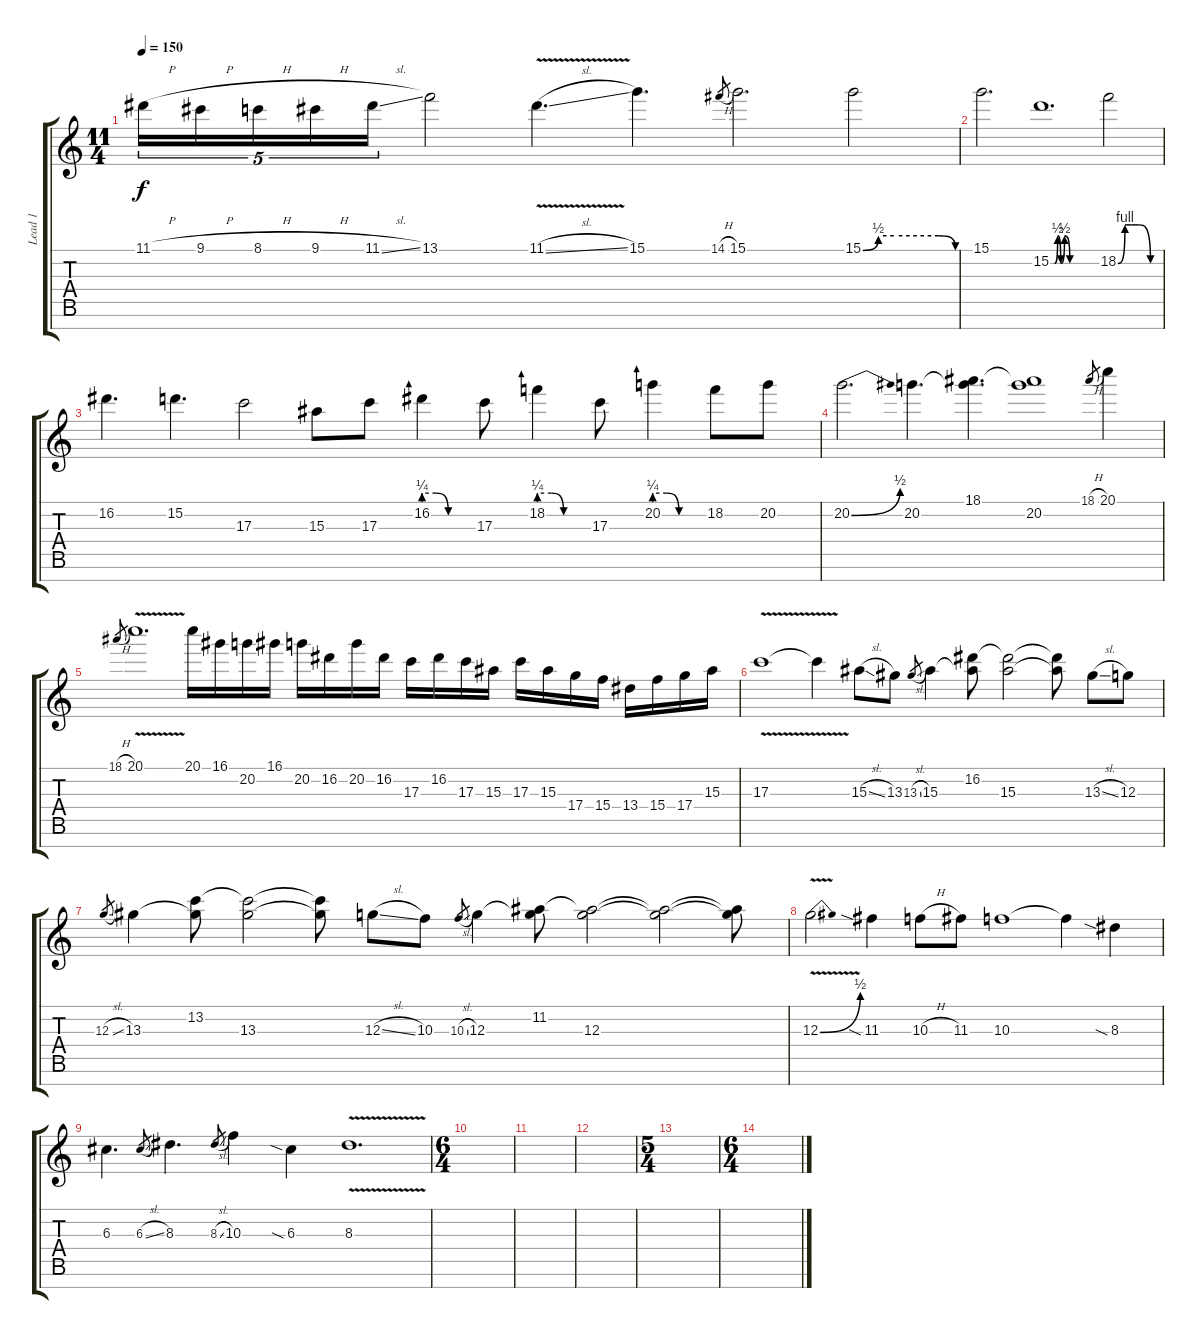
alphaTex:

\track ("Lead 1" "Lead 1") {instrument distortionguitar}
\staff {score tabs}
\tuning (E4 B3 G3 D3 A2 E2 B1) {hide}
\ts (11 4)
\tempo 150
\clef g2
\ks c
11.1{h}.16{tu (5 4) dy f} 9.1{h}.16{tu (5 4)} 8.1{h}.16{tu (5 4)} 9.1{h}.16{tu (5 4)} 11.1{sl}.16{tu (5 4)} 13.1.2 11.1{v sl}.4{d} 15.1.4{d} 14.1{h}.8{gr} 15.1.2{d} 15.1{be (custom 0 0 10 2 20 2 49 2 60 0)}.2 |
15.1.2{d} 15.2{be (custom 0 0 3 0 5 0 9 2 13 0 18 2 25 0 37 0 40 0 60 0)}.1{d} 18.2{be (custom 0 0 10 4 20 4 30 4 47 0 60 0)}.2 |
16.2.4{d} 15.2.4{d} 17.3.2 15.3.8 17.3.8 16.2{be (custom 0 1 15 1 30 0 60 0)}.4 17.3.8 18.2{be (custom 0 1 15 1 30 0 60 0)}.4 17.3.8 20.2{be (custom 0 1 15 1 30 0 60 0)}.4 18.2.8 20.2.8 |
20.2{be (bend 0 0 60 2)}.2{d} 20.2.4{d} (18.1 20.2{t}).4{d} (18.1{t} 20.2).1 18.1{h}.8{gr} 20.1.4 |
18.1{h}.8{gr} 20.1{v}.1{d} 20.1.16 16.1.16 20.2.16 16.1.16 20.2.16 16.2.16 20.2.16 16.2.16 17.3.16 16.2.16 17.3.16 15.3.16 17.3.16 15.3.16 17.4.16 15.4.16 13.4.16 15.4.16 17.4.16 15.3.16 |
17.3{v}.1 17.3{t}.4 15.3{sl}.8 13.3.8 13.3{sl}.8{gr} 15.3.4 (16.2 15.3{t}).8 (16.2{t} 15.3).2 (16.2{t} 15.3{t}).8 13.3{sl}.8 12.3.8 |
12.3{sl}.8{gr} 13.3.4 (13.2 13.3{t}).8 (13.2{t} 13.3).2 (13.2{t} 13.3{t}).8 12.3{sl}.8 10.3.8 10.3{sl}.8{gr} 12.3.4 (11.2 12.3{t}).8 (11.2{t} 12.3).2 (11.2{t} 12.3{t}).2 (11.2{t} 12.3{t}).8 |
12.3{be (bend 0 0 60 2) v}.2{d} 11.3{sia}.4 10.3{h}.8 11.3.8 10.3.1 10.3{t}.4 8.3{sia}.4 |
6.3.4{d} 6.3{sl}.8{gr} 8.3.4{d} 8.3{sl}.8{gr} 10.3.4 6.3{sia}.4 8.3{v}.1{d} |
\ts (6 4)
|
|
|
\ts (5 4)
|
\ts (6 4)
